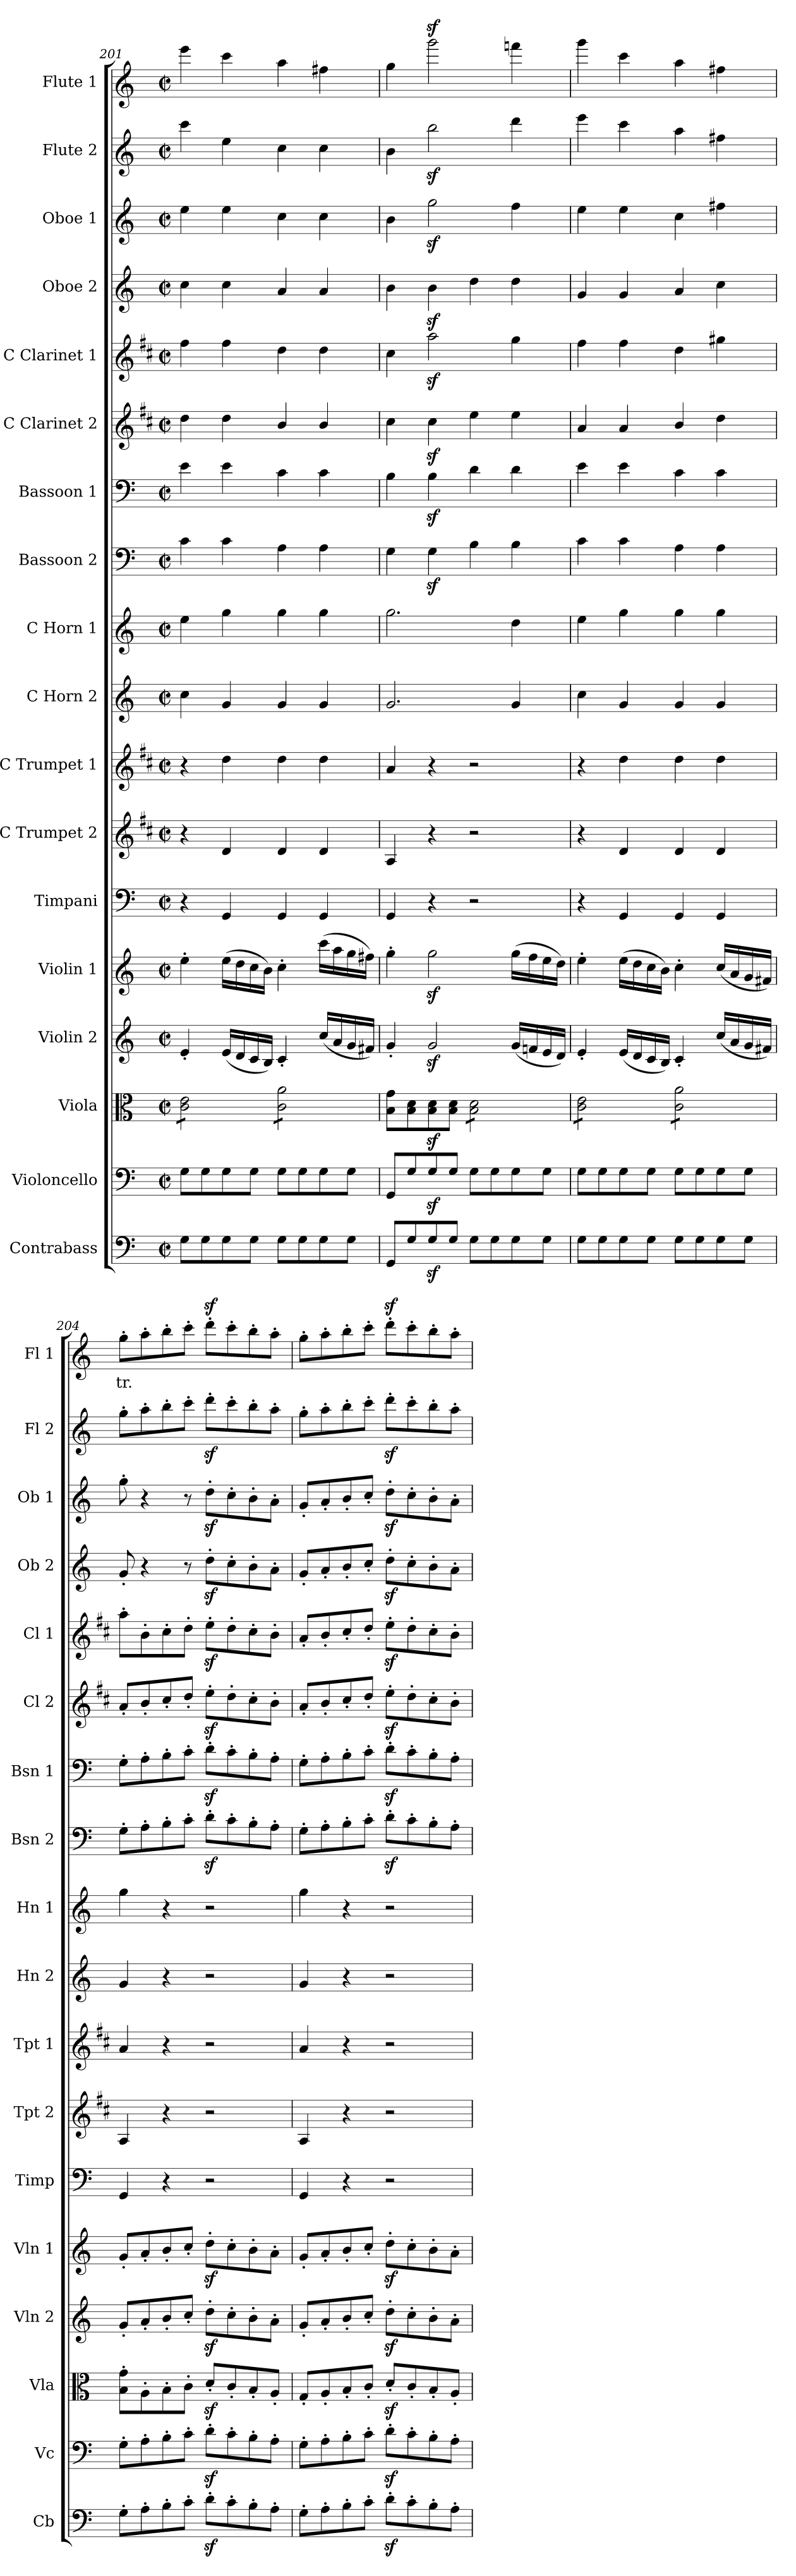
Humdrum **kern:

**kern	**kern	**kern	**kern	**kern	**kern	**kern	**kern	**kern	**kern	**kern	**kern	**kern	**kern	**kern	**kern	**kern	**kern	**text
*part18	*part17	*part16	*part15	*part14	*part13	*part12	*part11	*part10	*part9	*part8	*part7	*part6	*part5	*part4	*part3	*part2	*part1	*part1
*staff18	*staff17	*staff16	*staff15	*staff14	*staff13	*staff12	*staff11	*staff10	*staff9	*staff8	*staff7	*staff6	*staff5	*staff4	*staff3	*staff2	*staff1	*staff1
*I"Contrabass	*I"Violoncello	*I"Viola	*I"Violin 2	*I"Violin 1	*I"Timpani	*I"C Trumpet 2	*I"C Trumpet 1	*I"C Horn 2	*I"C Horn 1	*I"Bassoon 2	*I"Bassoon 1	*I"C Clarinet 2	*I"C Clarinet 1	*I"Oboe 2	*I"Oboe 1	*I"Flute 2	*I"Flute 1	*
*I'Cb	*I'Vc	*I'Vla	*I'Vln 2	*I'Vln 1	*I'Timp	*I'Tpt 2	*I'Tpt 1	*I'Hn 2	*I'Hn 1	*I'Bsn 2	*I'Bsn 1	*I'Cl 2	*I'Cl 1	*I'Ob 2	*I'Ob 1	*I'Fl 2	*I'Fl 1	*
*clefF4	*clefF4	*clefC3	*clefG2	*clefG2	*clefF4	*clefG2	*clefG2	*clefG2	*clefG2	*clefF4	*clefF4	*clefG2	*clefG2	*clefG2	*clefG2	*clefG2	*clefG2	*
*ITrd7c12	*	*	*	*	*	*ITrd1c2	*ITrd1c2	*ITrd7c12	*ITrd7c12	*	*	*ITrd1c2	*ITrd1c2	*	*	*	*	*
*k[]	*k[]	*k[]	*k[]	*k[]	*k[]	*k[]	*k[]	*k[]	*k[]	*k[]	*k[]	*k[]	*k[]	*k[]	*k[]	*k[]	*k[]	*
*M2/2	*M2/2	*M2/2	*M2/2	*M2/2	*M2/2	*M2/2	*M2/2	*M2/2	*M2/2	*M2/2	*M2/2	*M2/2	*M2/2	*M2/2	*M2/2	*M2/2	*M2/2	*
*met(c|)	*met(c|)	*met(c|)	*met(c|)	*met(c|)	*met(c|)	*met(c|)	*met(c|)	*met(c|)	*met(c|)	*met(c|)	*met(c|)	*met(c|)	*met(c|)	*met(c|)	*met(c|)	*met(c|)	*met(c|)	*
=201	=201	=201	=201	=201	=201	=201	=201	=201	=201	=201	=201	=201	=201	=201	=201	=201	=201	=201
*	*	*tremolo	*	*	*	*	*	*	*	*	*	*	*	*	*	*	*	*
8GG\L	8G\L	8c\ 8e\L	4e'/	4ee'\	4r	4r	4r	4c\	4e\	4c\	4e\	4cc\	4ee\	4cc\	4ee\	4ccc\	4eee\	.
8GG\	8G\	8c\ 8e\	.	.	.	.	.	.	.	.	.	.	.	.	.	.	.	.
8GG\	8G\	8c\ 8e\	(16e/LL	(16ee\LL	4GG/	4c/	4cc\	4G/	4g\	4c\	4e\	4cc\	4ee\	4cc\	4ee\	4ee\	4ccc\	.
.	.	.	16d/	16dd\	.	.	.	.	.	.	.	.	.	.	.	.	.	.
8GG\J	8G\J	8c\ 8e\J	16c/	16cc\	.	.	.	.	.	.	.	.	.	.	.	.	.	.
.	.	.	16B/JJ)	16b\JJ)	.	.	.	.	.	.	.	.	.	.	.	.	.	.
8GG\L	8G\L	8c\ 8a\L	4c'/	4cc'\	4GG/	4c/	4cc\	4G/	4g\	4A\	4c\	4a/	4cc\	4a/	4cc\	4cc\	4aa\	.
8GG\	8G\	8c\ 8a\	.	.	.	.	.	.	.	.	.	.	.	.	.	.	.	.
8GG\	8G\	8c\ 8a\	(16cc/LL	(16ccc\LL	4GG/	4c/	4cc\	4G/	4g\	4A\	4c\	4a/	4cc\	4a/	4cc\	4cc\	4ff#X\	.
.	.	.	16a/	16aa\	.	.	.	.	.	.	.	.	.	.	.	.	.	.
8GG\J	8G\J	8c\ 8a\J	16g/	16gg\	.	.	.	.	.	.	.	.	.	.	.	.	.	.
*	*	*Xtremolo	*	*	*	*	*	*	*	*	*	*	*	*	*	*	*	*
.	.	.	16f#X/JJ)	16ff#X\JJ)	.	.	.	.	.	.	.	.	.	.	.	.	.	.
!!LO:PB:g=z
=202	=202	=202	=202	=202	=202	=202	=202	=202	=202	=202	=202	=202	=202	=202	=202	=202	=202	=202
8GGG/L	8GG/L	8B\ 8g\L	4g'/	4gg'\	4GG/	4G/	4g/	2.G/	2.g\	4G\	4B\	4b\	4b\	4b\	4b\	4b\	4gg\	.
8GG/	8G/	8B\ 8d\	.	.	.	.	.	.	.	.	.	.	.	.	.	.	.	.
8GGz</	8Gz</	8B\z< 8d\z<	2gz</	2ggz<\	4r	4r	4r	.	.	4Gz<\	4Bz<\	4bz<\	2ggz<\	4bz<\	2ggz<\	2bbz<\	2gggz<\	.
8GG/J	8G/J	8B\ 8d\J	.	.	.	.	.	.	.	.	.	.	.	.	.	.	.	.
*	*	*tremolo	*	*	*	*	*	*	*	*	*	*	*	*	*	*	*	*
8GG\L	8G\L	8B\ 8d\L	.	.	2r	2r	2r	.	.	4B\	4d\	4dd\	.	4dd\	.	.	.	.
8GG\	8G\	8B\ 8d\	.	.	.	.	.	.	.	.	.	.	.	.	.	.	.	.
8GG\	8G\	8B\ 8d\	(16g/LL	(16gg\LL	.	.	.	4G/	4d\	4B\	4d\	4dd\	4ff\	4dd\	4ff\	4ddd\	4fffn\	.
.	.	.	16fn/	16ff\	.	.	.	.	.	.	.	.	.	.	.	.	.	.
8GG\J	8G\J	8B\ 8d\J	16e/	16ee\	.	.	.	.	.	.	.	.	.	.	.	.	.	.
.	.	.	16d/JJ)	16dd\JJ)	.	.	.	.	.	.	.	.	.	.	.	.	.	.
=203	=203	=203	=203	=203	=203	=203	=203	=203	=203	=203	=203	=203	=203	=203	=203	=203	=203	=203
8GG\L	8G\L	8c\ 8e\L	4e'/	4ee'\	4r	4r	4r	4c\	4e\	4c\	4e\	4g/	4ee\	4g/	4ee\	4eee\	4ggg\	.
8GG\	8G\	8c\ 8e\	.	.	.	.	.	.	.	.	.	.	.	.	.	.	.	.
8GG\	8G\	8c\ 8e\	(16e/LL	(16ee\LL	4GG/	4c/	4cc\	4G/	4g\	4c\	4e\	4g/	4ee\	4g/	4ee\	4ccc\	4ccc\	.
.	.	.	16d/	16dd\	.	.	.	.	.	.	.	.	.	.	.	.	.	.
8GG\J	8G\J	8c\ 8e\J	16c/	16cc\	.	.	.	.	.	.	.	.	.	.	.	.	.	.
.	.	.	16B/JJ)	16b\JJ)	.	.	.	.	.	.	.	.	.	.	.	.	.	.
8GG\L	8G\L	8c\ 8a\L	4c'/	4cc'\	4GG/	4c/	4cc\	4G/	4g\	4A\	4c\	4a/	4cc\	4a/	4cc\	4aa\	4aa\	.
8GG\	8G\	8c\ 8a\	.	.	.	.	.	.	.	.	.	.	.	.	.	.	.	.
8GG\	8G\	8c\ 8a\	(16cc/LL	(16cc/LL	4GG/	4c/	4cc\	4G/	4g\	4A\	4c\	4cc\	4ff#X\	4cc\	4ff#X\	4ff#X\	4ff#X\	.
.	.	.	16a/	16a/	.	.	.	.	.	.	.	.	.	.	.	.	.	.
8GG\J	8G\J	8c\ 8a\J	16g/	16g/	.	.	.	.	.	.	.	.	.	.	.	.	.	.
*	*	*Xtremolo	*	*	*	*	*	*	*	*	*	*	*	*	*	*	*	*
.	.	.	16f#X/JJ)	16f#X/JJ)	.	.	.	.	.	.	.	.	.	.	.	.	.	.
=204	=204	=204	=204	=204	=204	=204	=204	=204	=204	=204	=204	=204	=204	=204	=204	=204	=204	=204
!	!	!	!	!	!	!	!	!	!	!	!	!	!	!	!	!	!	!LO:LY:b:color=#FF0000
8GG'\L	8G'\L	8B\' 8g\'L	8g'/L	8g'/L	4GG/	4G/	4g/	4G/	4g\	8G'\L	8G'\L	8g'/L	8gg'\L	8g'/	8gg'\	8gg'\L	8gg'\L	tr.
8AA'\	8A'\	8A'\	8a'/	8a'/	.	.	.	.	.	8A'\	8A'\	8a'/	8a'\	4r	4r	8aa'\	8aa'\	.
8BB'\	8B'\	8B'\	8b'/	8b'/	4r	4r	4r	4r	4r	8B'\	8B'\	8b'/	8b'\	.	.	8bb'\	8bb'\	.
8C'\J	8c'\J	8c'\J	8cc'/J	8cc'/J	.	.	.	.	.	8c'\J	8c'\J	8cc'/J	8cc'\J	8r	8r	8ccc'\J	8ccc'\J	.
8Dz<'\L	8dz<'\L	8dz<'/L	8ddz<'\L	8ddz<'\L	2r	2r	2r	2r	2r	8dz<'\L	8dz<'\L	8ddz<'\L	8ddz<'\L	8ddz<'\L	8ddz<'\L	8dddz<'\L	8dddz<'\L	.
8C'\	8c'\	8c'/	8cc'\	8cc'\	.	.	.	.	.	8c'\	8c'\	8cc'\	8cc'\	8cc'\	8cc'\	8ccc'\	8ccc'\	.
8BB'\	8B'\	8B'/	8b'\	8b'\	.	.	.	.	.	8B'\	8B'\	8b'\	8b'\	8b'\	8b'\	8bb'\	8bb'\	.
8AA'\J	8A'\J	8A'/J	8a'\J	8a'\J	.	.	.	.	.	8A'\J	8A'\J	8a'\J	8a'\J	8a'\J	8a'\J	8aa'\J	8aa'\J	.
=205	=205	=205	=205	=205	=205	=205	=205	=205	=205	=205	=205	=205	=205	=205	=205	=205	=205	=205
8GG'\L	8G'\L	8G'/L	8g'/L	8g'/L	4GG/	4G/	4g/	4G/	4g\	8G'\L	8G'\L	8g'/L	8g'/L	8g'/L	8g'/L	8gg'\L	8gg'\L	.
8AA'\	8A'\	8A'/	8a'/	8a'/	.	.	.	.	.	8A'\	8A'\	8a'/	8a'/	8a'/	8a'/	8aa'\	8aa'\	.
8BB'\	8B'\	8B'/	8b'/	8b'/	4r	4r	4r	4r	4r	8B'\	8B'\	8b'/	8b'/	8b'/	8b'/	8bb'\	8bb'\	.
8C'\J	8c'\J	8c'/J	8cc'/J	8cc'/J	.	.	.	.	.	8c'\J	8c'\J	8cc'/J	8cc'/J	8cc'/J	8cc'/J	8ccc'\J	8ccc'\J	.
8Dz<'\L	8dz<'\L	8dz<'/L	8ddz<'\L	8ddz<'\L	2r	2r	2r	2r	2r	8dz<'\L	8dz<'\L	8ddz<'\L	8ddz<'\L	8ddz<'\L	8ddz<'\L	8dddz<'\L	8dddz<'\L	.
8C'\	8c'\	8c'/	8cc'\	8cc'\	.	.	.	.	.	8c'\	8c'\	8cc'\	8cc'\	8cc'\	8cc'\	8ccc'\	8ccc'\	.
8BB'\	8B'\	8B'/	8b'\	8b'\	.	.	.	.	.	8B'\	8B'\	8b'\	8b'\	8b'\	8b'\	8bb'\	8bb'\	.
8AA'\J	8A'\J	8A'/J	8a'\J	8a'\J	.	.	.	.	.	8A'\J	8A'\J	8a'\J	8a'\J	8a'\J	8a'\J	8aa'\J	8aa'\J	.
=	=	=	=	=	=	=	=	=	=	=	=	=	=	=	=	=	=	=
*-	*-	*-	*-	*-	*-	*-	*-	*-	*-	*-	*-	*-	*-	*-	*-	*-	*-	*-
